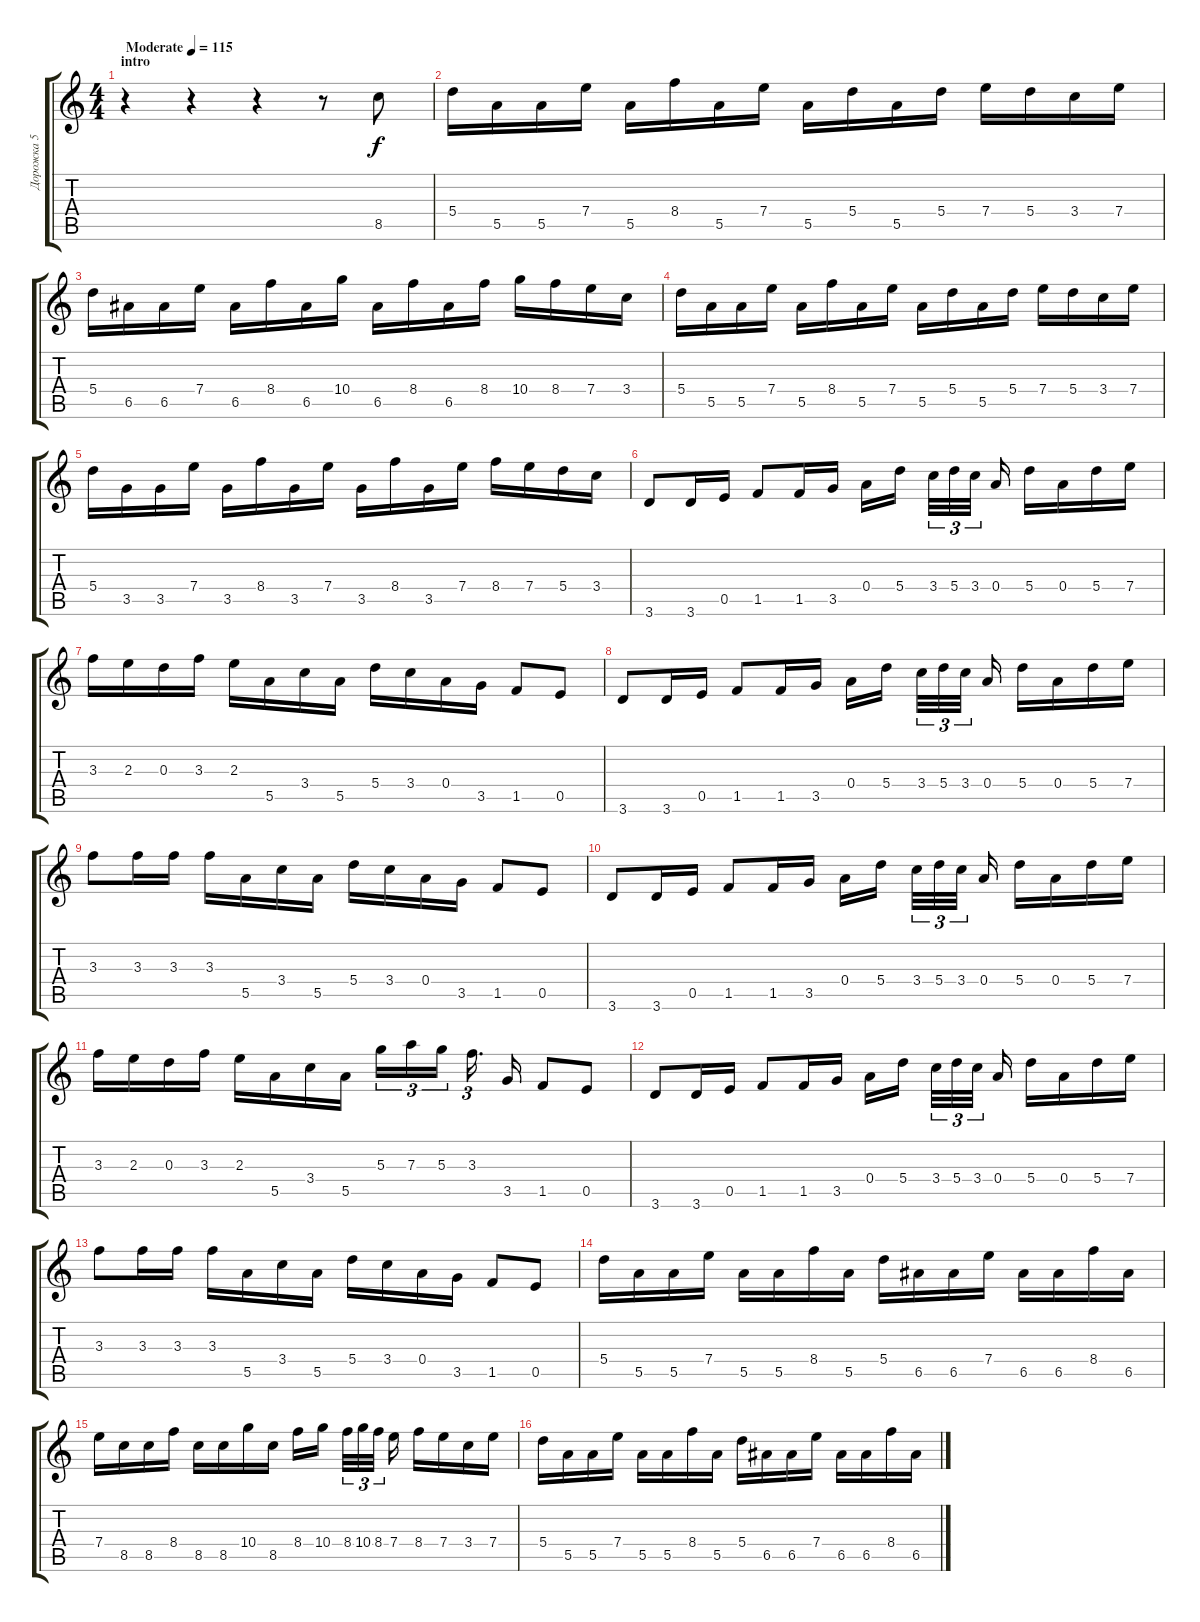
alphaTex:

\track ("Дорожка 5" "Дорожка 5") {instrument piccolo}
\staff {score tabs}
\tuning (B5 Gb5 D5 A4 E4 B3) {hide}
\ts (4 4)
\section ("" "intro")
\tempo (115 "Moderate")
\clef g2
\ks c
r.4{dy f instrument piccolo} r.4 r.4 r.8 8.5.8 |
5.4.16 5.5.16 5.5.16 7.4.16 5.5.16 8.4.16 5.5.16 7.4.16 5.5.16 5.4.16 5.5.16 5.4.16 7.4.16 5.4.16 3.4.16 7.4.16 |
5.4.16 6.5.16 6.5.16 7.4.16 6.5.16 8.4.16 6.5.16 10.4.16 6.5.16 8.4.16 6.5.16 8.4.16 10.4.16 8.4.16 7.4.16 3.4.16 |
5.4.16 5.5.16 5.5.16 7.4.16 5.5.16 8.4.16 5.5.16 7.4.16 5.5.16 5.4.16 5.5.16 5.4.16 7.4.16 5.4.16 3.4.16 7.4.16 |
5.4.16 3.5.16 3.5.16 7.4.16 3.5.16 8.4.16 3.5.16 7.4.16 3.5.16 8.4.16 3.5.16 7.4.16 8.4.16 7.4.16 5.4.16 3.4.16 |
3.6.8 3.6.16 0.5.16 1.5.8 1.5.16 3.5.16 0.4.16 5.4.16{beam splitsecondary} 3.4.32{tu (3 2)} 5.4.32{tu (3 2)} 3.4.32{tu (3 2) beam splitsecondary} 0.4.16 5.4.16 0.4.16 5.4.16 7.4.16 |
3.3.16 2.3.16 0.3.16 3.3.16 2.3.16 5.5.16 3.4.16 5.5.16 5.4.16 3.4.16 0.4.16 3.5.16 1.5.8 0.5.8 |
3.6.8 3.6.16 0.5.16 1.5.8 1.5.16 3.5.16 0.4.16 5.4.16{beam splitsecondary} 3.4.32{tu (3 2)} 5.4.32{tu (3 2)} 3.4.32{tu (3 2) beam splitsecondary} 0.4.16 5.4.16 0.4.16 5.4.16 7.4.16 |
3.3.8 3.3.16 3.3.16 3.3.16 5.5.16 3.4.16 5.5.16 5.4.16 3.4.16 0.4.16 3.5.16 1.5.8 0.5.8 |
3.6.8 3.6.16 0.5.16 1.5.8 1.5.16 3.5.16 0.4.16 5.4.16{beam splitsecondary} 3.4.32{tu (3 2)} 5.4.32{tu (3 2)} 3.4.32{tu (3 2) beam splitsecondary} 0.4.16 5.4.16 0.4.16 5.4.16 7.4.16 |
3.3.16 2.3.16 0.3.16 3.3.16 2.3.16 5.5.16 3.4.16 5.5.16 5.3.16{tu (3 2)} 7.3.16{tu (3 2)} 5.3.16{tu (3 2) beam splitsecondary} 3.3.16{d tu (3 2)} 3.5.16 1.5.8 0.5.8 |
3.6.8 3.6.16 0.5.16 1.5.8 1.5.16 3.5.16 0.4.16 5.4.16{beam splitsecondary} 3.4.32{tu (3 2)} 5.4.32{tu (3 2)} 3.4.32{tu (3 2) beam splitsecondary} 0.4.16 5.4.16 0.4.16 5.4.16 7.4.16 |
3.3.8 3.3.16 3.3.16 3.3.16 5.5.16 3.4.16 5.5.16 5.4.16 3.4.16 0.4.16 3.5.16 1.5.8 0.5.8 |
5.4.16 5.5.16 5.5.16 7.4.16 5.5.16 5.5.16 8.4.16 5.5.16 5.4.16 6.5.16 6.5.16 7.4.16 6.5.16 6.5.16 8.4.16 6.5.16 |
7.4.16 8.5.16 8.5.16 8.4.16 8.5.16 8.5.16 10.4.16 8.5.16 8.4.16 10.4.16{beam splitsecondary} 8.4.32{tu (3 2)} 10.4.32{tu (3 2)} 8.4.32{tu (3 2) beam splitsecondary} 7.4.16 8.4.16 7.4.16 3.4.16 7.4.16 |
5.4.16 5.5.16 5.5.16 7.4.16 5.5.16 5.5.16 8.4.16 5.5.16 5.4.16 6.5.16 6.5.16 7.4.16 6.5.16 6.5.16 8.4.16 6.5.16
